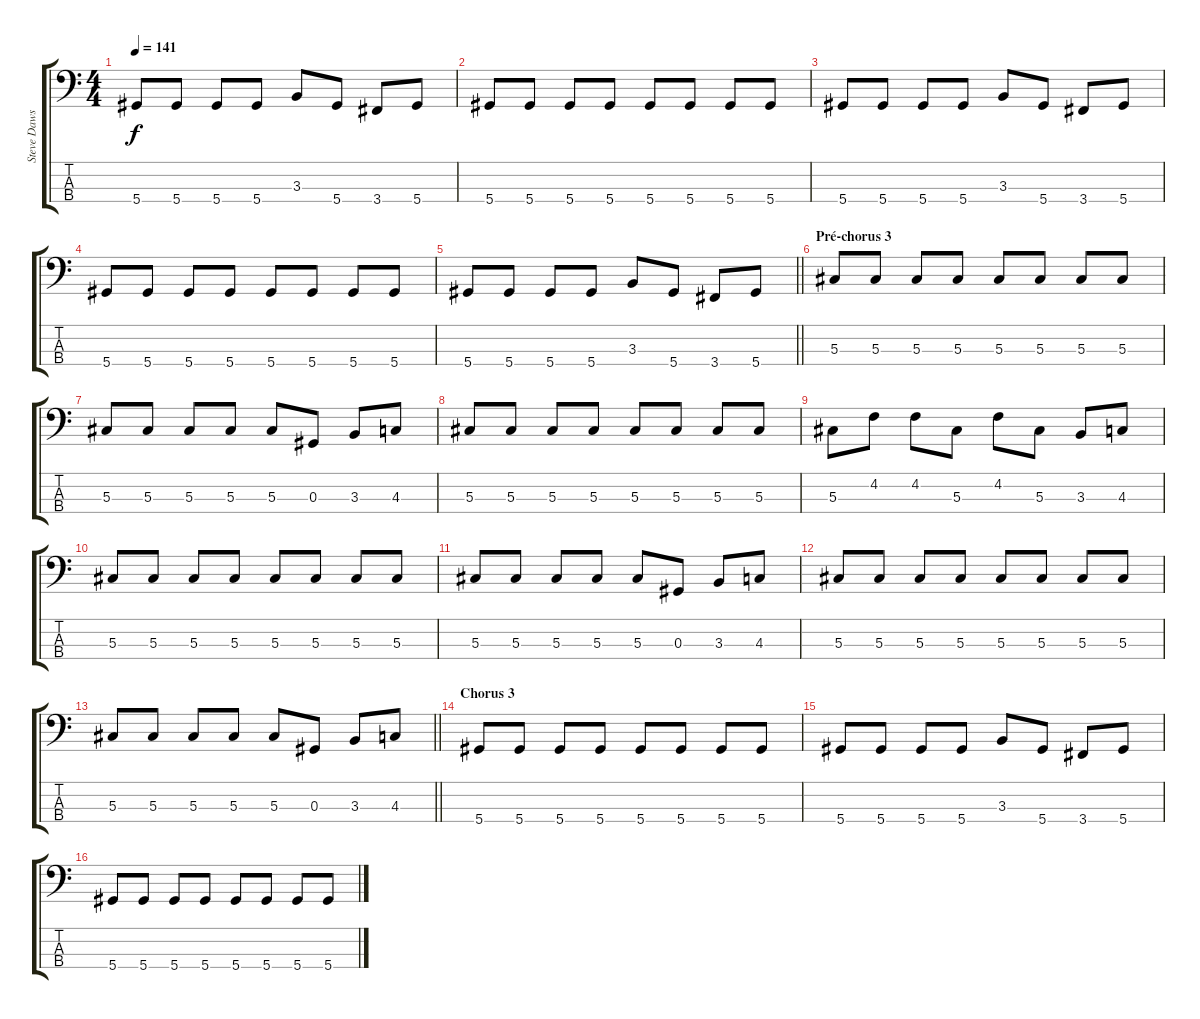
\track ("Steve Dawson" "Steve Daws") {instrument electricbassfinger}
\staff {score tabs}
\tuning (Gb2 Db2 Ab1 Eb1) {hide}
\ts (4 4)
\tempo 141
\clef f4
\ks c
5.4.8{dy f} 5.4.8 5.4.8 5.4.8 3.3.8 5.4.8 3.4.8 5.4.8 |
5.4.8 5.4.8 5.4.8 5.4.8 5.4.8 5.4.8 5.4.8 5.4.8 |
5.4.8 5.4.8 5.4.8 5.4.8 3.3.8 5.4.8 3.4.8 5.4.8 |
5.4.8 5.4.8 5.4.8 5.4.8 5.4.8 5.4.8 5.4.8 5.4.8 |
\barLineRight lightlight
5.4.8 5.4.8 5.4.8 5.4.8 3.3.8 5.4.8 3.4.8 5.4.8 |
\section ("" "Pré-chorus 3")
5.3.8 5.3.8 5.3.8 5.3.8 5.3.8 5.3.8 5.3.8 5.3.8 |
5.3.8 5.3.8 5.3.8 5.3.8 5.3.8 0.3.8 3.3.8 4.3.8 |
5.3.8 5.3.8 5.3.8 5.3.8 5.3.8 5.3.8 5.3.8 5.3.8 |
5.3.8 4.2.8 4.2.8 5.3.8 4.2.8 5.3.8 3.3.8 4.3.8 |
5.3.8 5.3.8 5.3.8 5.3.8 5.3.8 5.3.8 5.3.8 5.3.8 |
5.3.8 5.3.8 5.3.8 5.3.8 5.3.8 0.3.8 3.3.8 4.3.8 |
5.3.8 5.3.8 5.3.8 5.3.8 5.3.8 5.3.8 5.3.8 5.3.8 |
\barLineRight lightlight
5.3.8 5.3.8 5.3.8 5.3.8 5.3.8 0.3.8 3.3.8 4.3.8 |
\section ("" "Chorus 3")
5.4.8 5.4.8 5.4.8 5.4.8 5.4.8 5.4.8 5.4.8 5.4.8 |
5.4.8 5.4.8 5.4.8 5.4.8 3.3.8 5.4.8 3.4.8 5.4.8 |
5.4.8 5.4.8 5.4.8 5.4.8 5.4.8 5.4.8 5.4.8 5.4.8
